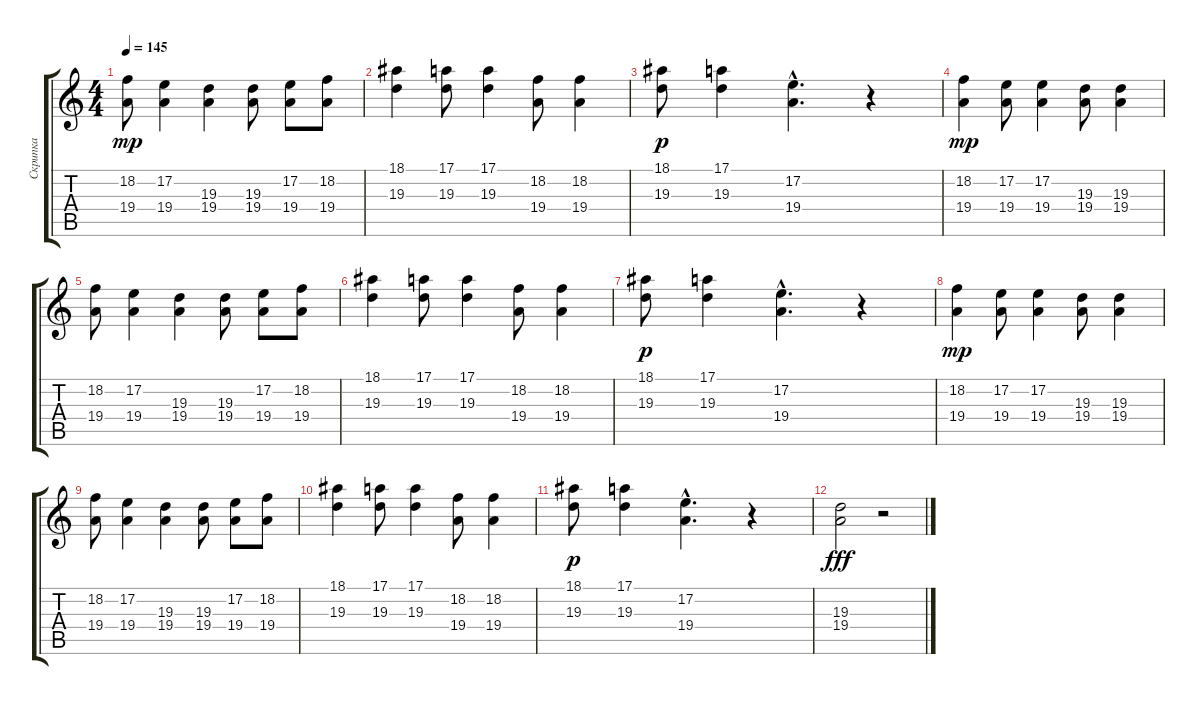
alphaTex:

\track ("Скрипка" "Скрипка") {instrument violin}
\staff {score tabs}
\tuning (E4 B3 G3 D3 A2 E2) {hide}
\ts (4 4)
\tempo 145
\clef g2
\ks c
(18.2 19.4).8{dy mp} (17.2 19.4).4 (19.3 19.4).4 (19.3 19.4).8 (17.2 19.4).8 (18.2 19.4).8 |
(18.1 19.3).4 (17.1 19.3).8 (17.1 19.3).4 (18.2 19.4).8 (18.2 19.4).4 |
(18.1 19.3).8{dy p} (17.1 19.3).4 (17.2{hac} 19.4{hac}).4{d} r.4 |
(18.2 19.4).4{dy mp} (17.2 19.4).8 (17.2 19.4).4 (19.3 19.4).8 (19.3 19.4).4 |
(18.2 19.4).8 (17.2 19.4).4 (19.3 19.4).4 (19.3 19.4).8 (17.2 19.4).8 (18.2 19.4).8 |
(18.1 19.3).4 (17.1 19.3).8 (17.1 19.3).4 (18.2 19.4).8 (18.2 19.4).4 |
(18.1 19.3).8{dy p} (17.1 19.3).4 (17.2{hac} 19.4{hac}).4{d} r.4 |
(18.2 19.4).4{dy mp} (17.2 19.4).8 (17.2 19.4).4 (19.3 19.4).8 (19.3 19.4).4 |
(18.2 19.4).8 (17.2 19.4).4 (19.3 19.4).4 (19.3 19.4).8 (17.2 19.4).8 (18.2 19.4).8 |
(18.1 19.3).4 (17.1 19.3).8 (17.1 19.3).4 (18.2 19.4).8 (18.2 19.4).4 |
(18.1 19.3).8{dy p} (17.1 19.3).4 (17.2{hac} 19.4{hac}).4{d} r.4 |
(19.3 19.4).2{dy fff} r.2
